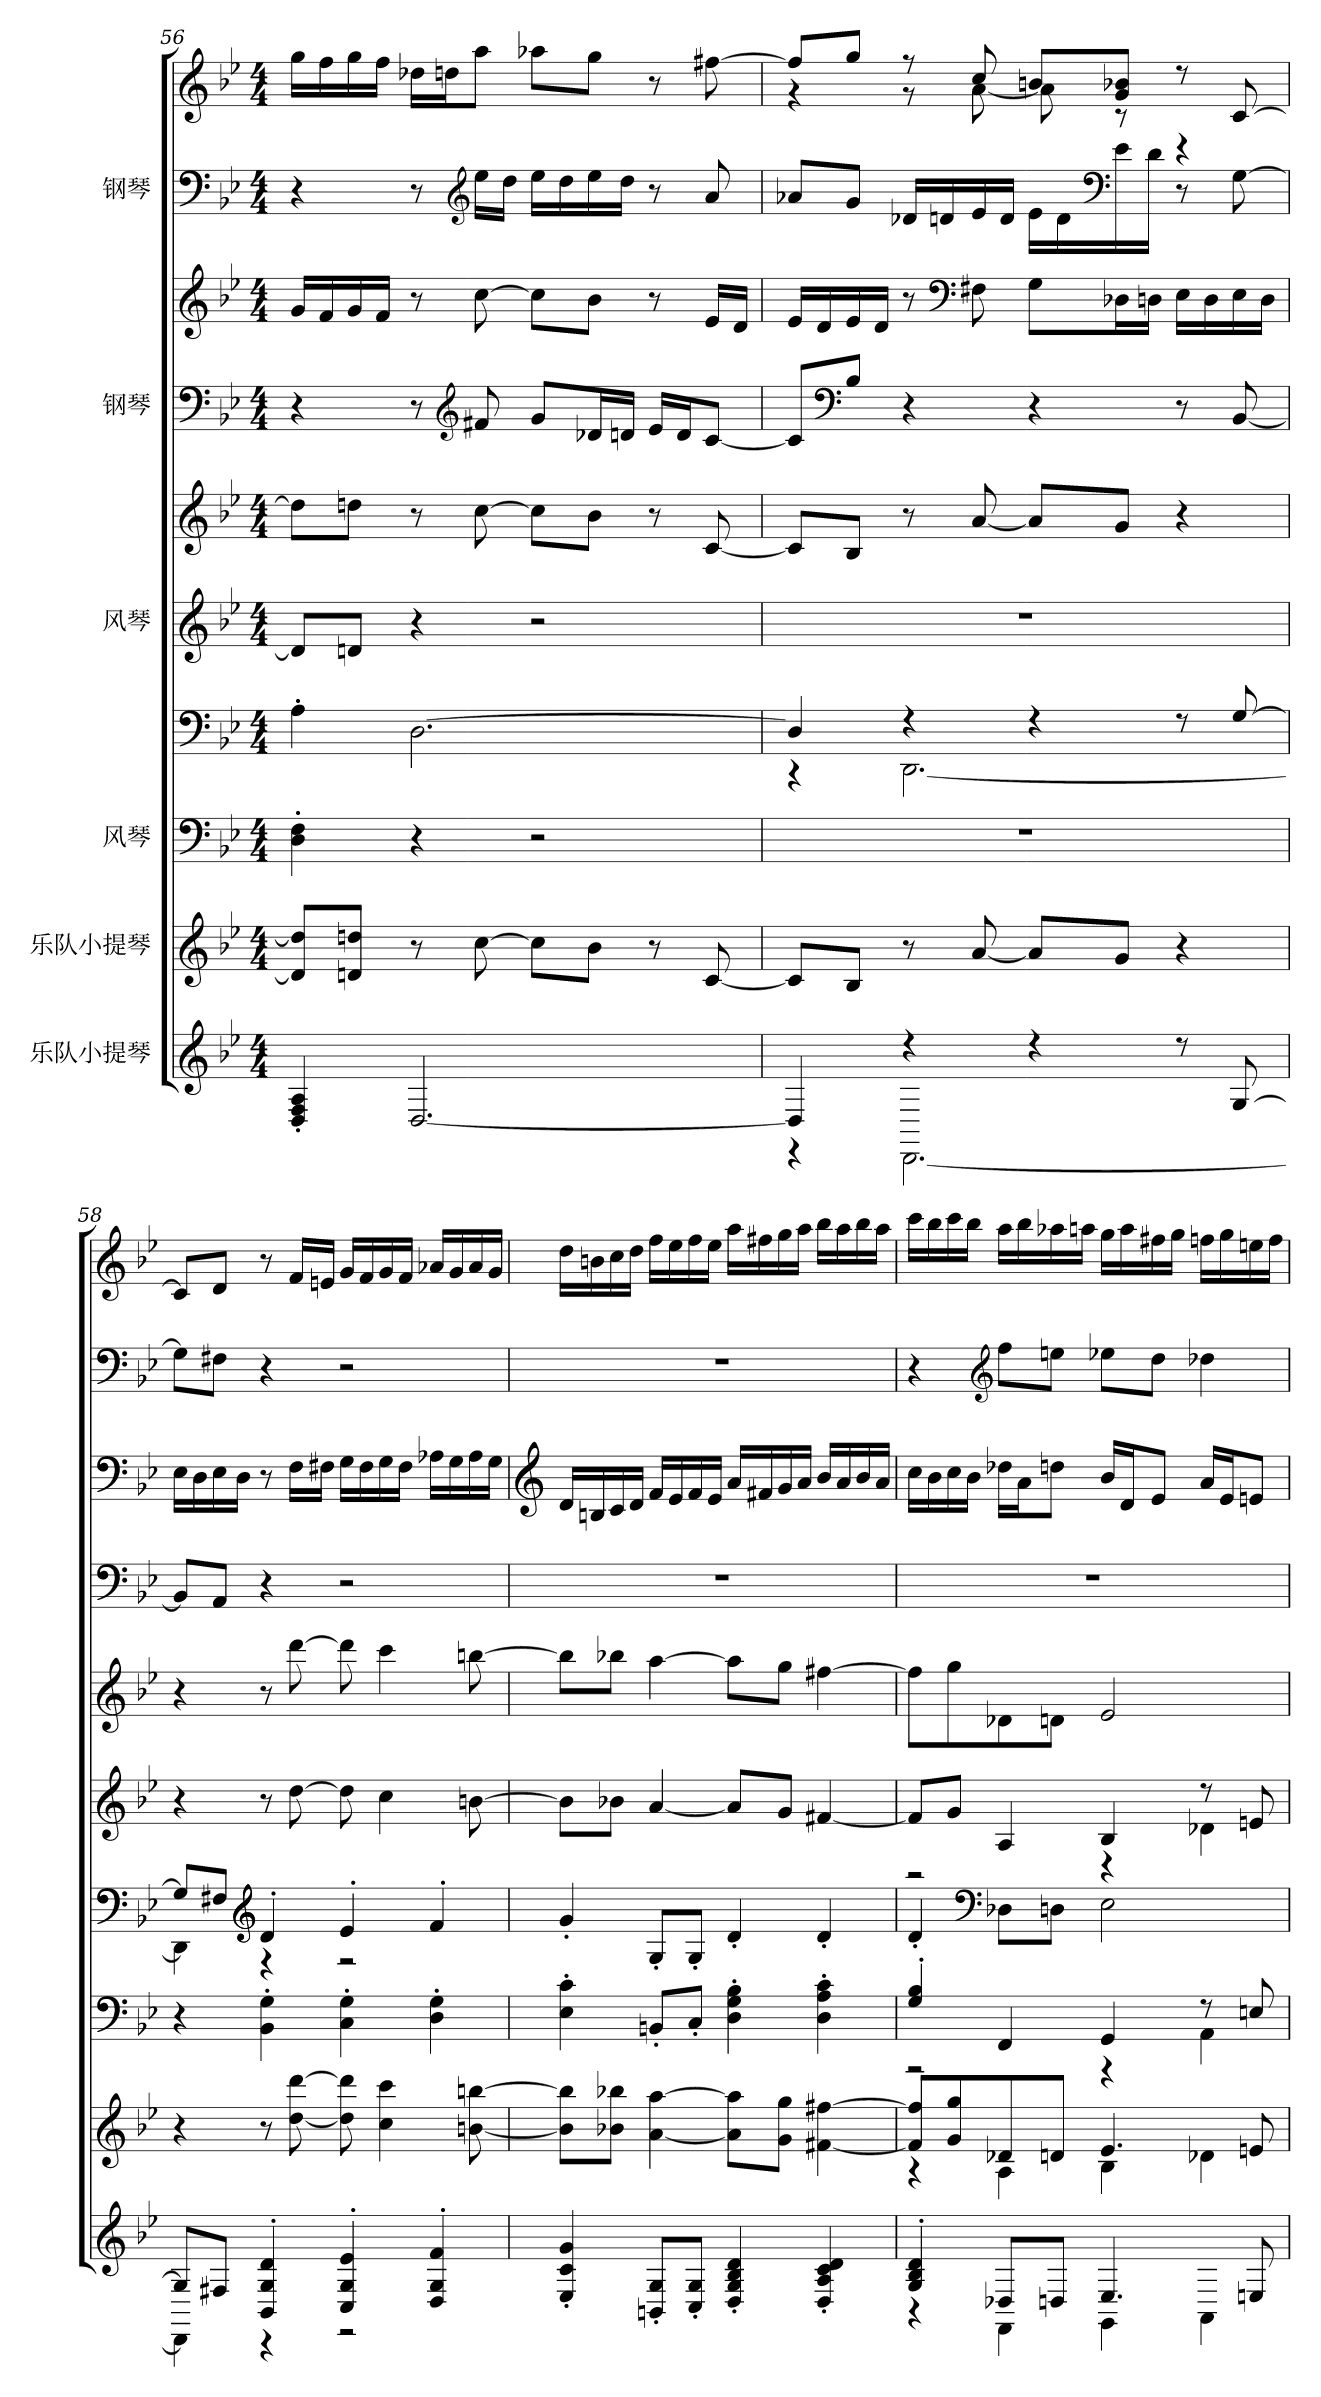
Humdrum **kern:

**kern	**kern	**kern	**kern	**kern	**kern	**kern	**kern	**kern	**kern
*part6	*part5	*part4	*part4	*part3	*part3	*part2	*part2	*part1	*part1
*staff10	*staff9	*staff8	*staff7	*staff6	*staff5	*staff4	*staff3	*staff2	*staff1
*I"乐队小提琴	*I"乐队小提琴	*I"风琴	*	*I"风琴	*	*I"钢琴	*	*I"钢琴	*
*clefG2	*clefG2	*clefF4	*clefF4	*clefG2	*clefG2	*clefF4	*clefG2	*clefF4	*clefG2
*k[b-e-]	*k[b-e-]	*k[b-e-]	*k[b-e-]	*k[b-e-]	*k[b-e-]	*k[b-e-]	*k[b-e-]	*k[b-e-]	*k[b-e-]
*M4/4	*M4/4	*M4/4	*M4/4	*M4/4	*M4/4	*M4/4	*M4/4	*M4/4	*M4/4
=56	=56	=56	=56	=56	=56	=56	=56	=56	=56
4D/' 4F/' 4A/'	8d-/] 8dd-/]L	4D\' 4F\'	4A'\	8d-/L]	8dd-\L]	4r	16g/LL	4r	16gg\LL
.	.	.	.	.	.	.	16f/	.	16ff\
.	8dn/ 8ddn/J	.	.	8dn/J	8ddn\J	.	16g/	.	16gg\
.	.	.	.	.	.	.	16f/JJ	.	16ff\JJ
[2.D/	8r	4r	[2.D\	4r	8r	8r	8r	8r	16dd-X\LL
.	.	.	.	.	.	.	.	.	16ddn\J
*	*	*	*	*	*	*clefG2	*	*clefG2	*
.	[8cc\	.	.	.	[8cc\	8f#X/	[8cc\	16ee-\LL	8aa\J
.	.	.	.	.	.	.	.	16dd\JJ	.
.	8cc\L]	2r	.	2r	8cc\L]	8g/L	8cc\L]	16ee-\LL	8aa-X\L
.	.	.	.	.	.	.	.	16dd\	.
.	8b-\J	.	.	.	8b-\J	16d-X/L	8b-\J	16ee-\	8gg\J
.	.	.	.	.	.	16dn/JJ	.	16dd\JJ	.
.	8r	.	.	.	8r	16e-/LL	8r	8r	8r
.	.	.	.	.	.	16d/J	.	.	.
.	[8c/	.	.	.	[8c/	[8c/J	16e-/LL	8a/	[8ff#X\
.	.	.	.	.	.	.	16d/JJ	.	.
!!LO:PB:g=z
=57	=57	=57	=57	=57	=57	=57	=57	=57	=57
*^	*	*	*^	*	*	*	*	*	*^
4D/]	4r	8c/L]	1r	4D/]	4r	1r	8c/L]	8c/L]	16e-/LL	8a-X/L	8ff#/L]	4r
.	.	.	.	.	.	.	.	.	16d/	.	.	.
*	*	*	*	*	*	*	*	*clefF4	*	*	*	*
.	.	8B-/J	.	.	.	.	8B-/J	8B-/J	16e-/	8g/J	8gg/J	.
.	.	.	.	.	.	.	.	.	16d/JJ	.	.	.
4r	[2.DD\	8r	.	4r	[2.DD\	.	8r	4r	8r	16d-X/LL	8r	8r
.	.	.	.	.	.	.	.	.	.	16dn/	.	.
*	*	*	*	*	*	*	*	*	*clefF4	*	*	*
.	.	[8a/	.	.	.	.	[8a/	.	8F#X\	16e-/	8cc/	[8a\
.	.	.	.	.	.	.	.	.	.	16d/JJ	.	.
4r	.	8a/L]	.	4r	.	.	8a/L]	4r	8G\L	16e-\LL	8bn/L	8a\]
.	.	.	.	.	.	.	.	.	.	16d\	.	.
*	*	*	*	*	*	*	*	*	*	*clefF4	*	*
.	.	8g/J	.	.	.	.	8g/J	.	16D-X\L	16e-\	8g/ 8b-X/J	8r
.	.	.	.	.	.	.	.	.	16Dn\JJ	16d\JJ	.	.
8r	.	4r	.	8r	.	.	4r	8r	16E-\LL	8r	8r	4r
.	.	.	.	.	.	.	.	.	16D\	.	.	.
[8G/	.	.	.	[8G/	.	.	.	[8BB-/	16E-\	[8G\	[8c/	.
.	.	.	.	.	.	.	.	.	16D\JJ	.	.	.
*	*	*	*	*	*	*	*	*	*	*	*v	*v
=58	=58	=58	=58	=58	=58	=58	=58	=58	=58	=58	=58
8G/L]	4DD\]	4r	4r	8G/L]	4DD\]	4r	4r	8BB-/L]	16E-\LL	8G\L]	8c/L]
.	.	.	.	.	.	.	.	.	16D\	.	.
8F#X/J	.	.	.	8F#X/J	.	.	.	8AA/J	16E-\	8F#X\J	8d/J
.	.	.	.	.	.	.	.	.	16D\JJ	.	.
*	*	*	*	*clefG2	*	*	*	*	*	*	*
4BB-/' 4G/' 4d/'	4r	8r	4BB-\' 4G\'	4d'/	4r	8r	8r	4r	8r	4r	8r
.	.	[8dd\ [8ddd\	.	.	.	[8dd\	[8ddd\	.	16F\LL	.	16f/LL
.	.	.	.	.	.	.	.	.	16F#X\JJ	.	16en/JJ
4C/' 4G/' 4e-/'	2r	8dd\] 8ddd\]	4C\' 4G\'	4e-'/	2r	8dd\]	8ddd\]	2r	16G\LL	2r	16g/LL
.	.	.	.	.	.	.	.	.	16F#\	.	16f/
.	.	4cc\ 4ccc\	.	.	.	4cc\	4ccc\	.	16G\	.	16g/
.	.	.	.	.	.	.	.	.	16F#\JJ	.	16f/JJ
4D/' 4G/' 4f/'	.	.	4D\' 4G\'	4f'/	.	.	.	.	16A-X\LL	.	16a-X/LL
.	.	.	.	.	.	.	.	.	16G\	.	16g/
.	.	[8bn\ [8bbn\	.	.	.	[8bn\	[8bbn\	.	16A-\	.	16a-/
.	.	.	.	.	.	.	.	.	16G\JJ	.	16g/JJ
*v	*v	*	*	*v	*v	*	*	*	*	*	*
!!LO:PB:g=z
=59	=59	=59	=59	=59	=59	=59	=59	=59	=59
*	*	*	*	*	*	*	*clefG2	*	*
4E-/' 4c/' 4g/'	8b\] 8bb\]L	4E-\' 4c\'	4g'/	8b\L]	8bb\L]	1r	16d/LL	1r	16dd\LL
.	.	.	.	.	.	.	16Bn/	.	16bn\
.	8b-X\ 8bb-X\J	.	.	8b-X\J	8bb-X\J	.	16c/	.	16cc\
.	.	.	.	.	.	.	16d/JJ	.	16dd\JJ
8BBn/' 8G/'L	[4a\ [4aa\	8BBn'/L	8G'/L	[4a/	[4aa\	.	16f/LL	.	16ff\LL
.	.	.	.	.	.	.	16e-/	.	16ee-\
8C/' 8G/'J	.	8C'/J	8G'/J	.	.	.	16f/	.	16ff\
.	.	.	.	.	.	.	16e-/JJ	.	16ee-\JJ
4D/' 4G/' 4B-/' 4d/'	8a\] 8aa\]L	4D\' 4G\' 4B-\'	4d'/	8a/L]	8aa\L]	.	16a/LL	.	16aa\LL
.	.	.	.	.	.	.	16f#X/	.	16ff#X\
.	8g\ 8gg\J	.	.	8g/J	8gg\J	.	16g/	.	16gg\
.	.	.	.	.	.	.	16a/JJ	.	16aa\JJ
4D/' 4A/' 4c/' 4d/'	[4f#X\ [4ff#X\	4D\' 4A\' 4c\'	4d'/	[4f#X/	[4ff#X\	.	16b-/LL	.	16bb-\LL
.	.	.	.	.	.	.	16a/	.	16aa\
.	.	.	.	.	.	.	16b-/	.	16bb-\
.	.	.	.	.	.	.	16a/JJ	.	16aa\JJ
=60	=60	=60	=60	=60	=60	=60	=60	=60	=60
*^	*^	*^	*	*^	*	*	*	*	*
4G/' 4B-/' 4d/'	4r	8f#/] 8ff#/]L	4r	4G/' 4B-/'	2r	4d'/	8f#/L]	2r	8ff#\L]	1r	16cc\LL	4r	16ccc\LL
.	.	.	.	.	.	.	.	.	.	.	16b-\	.	16bb-\
.	.	8g/ 8gg/	.	.	.	.	8g/J	.	8gg\	.	16cc\	.	16ccc\
.	.	.	.	.	.	.	.	.	.	.	16b-\JJ	.	16bb-\JJ
*	*	*	*	*	*	*clefF4	*	*	*	*	*	*clefG2	*
8D-X/L	4FF\	8d-X/	4A\	4FF/	.	8D-X\L	4A/	.	8d-X\	.	16dd-X\LL	8ff\L	16aa\LL
.	.	.	.	.	.	.	.	.	.	.	16a\J	.	16bb-\
8Dn/J	.	8dn/J	.	.	.	8Dn\J	.	.	8dn\J	.	8ddn\J	8een\J	16aa-X\
.	.	.	.	.	.	.	.	.	.	.	.	.	16aan\JJ
4.E-/	4GG\	4.e-/	4B-\	4GG/	4r	2E-\	4B-/	4r	2e-/	.	16b-/LL	8ee-X\L	16gg\LL
.	.	.	.	.	.	.	.	.	.	.	16d/J	.	16aa\
.	.	.	.	.	.	.	.	.	.	.	8e-/J	8dd\J	16ff#X\
.	.	.	.	.	.	.	.	.	.	.	.	.	16gg\JJ
.	4AA\	.	4d-X\	8r	4AA\	.	8r	4d-X\	.	.	16a/LL	4dd-X\	16ffn\LL
.	.	.	.	.	.	.	.	.	.	.	16e-/J	.	16gg\
8En/	.	8en/	.	8En/	.	.	8en/	.	.	.	8en/J	.	16een\
.	.	.	.	.	.	.	.	.	.	.	.	.	16ff\JJ
*v	*v	*	*	*v	*v	*	*v	*v	*	*	*	*	*
*	*v	*v	*	*	*	*	*	*	*	*
=	=	=	=	=	=	=	=	=	=
*-	*-	*-	*-	*-	*-	*-	*-	*-	*-
